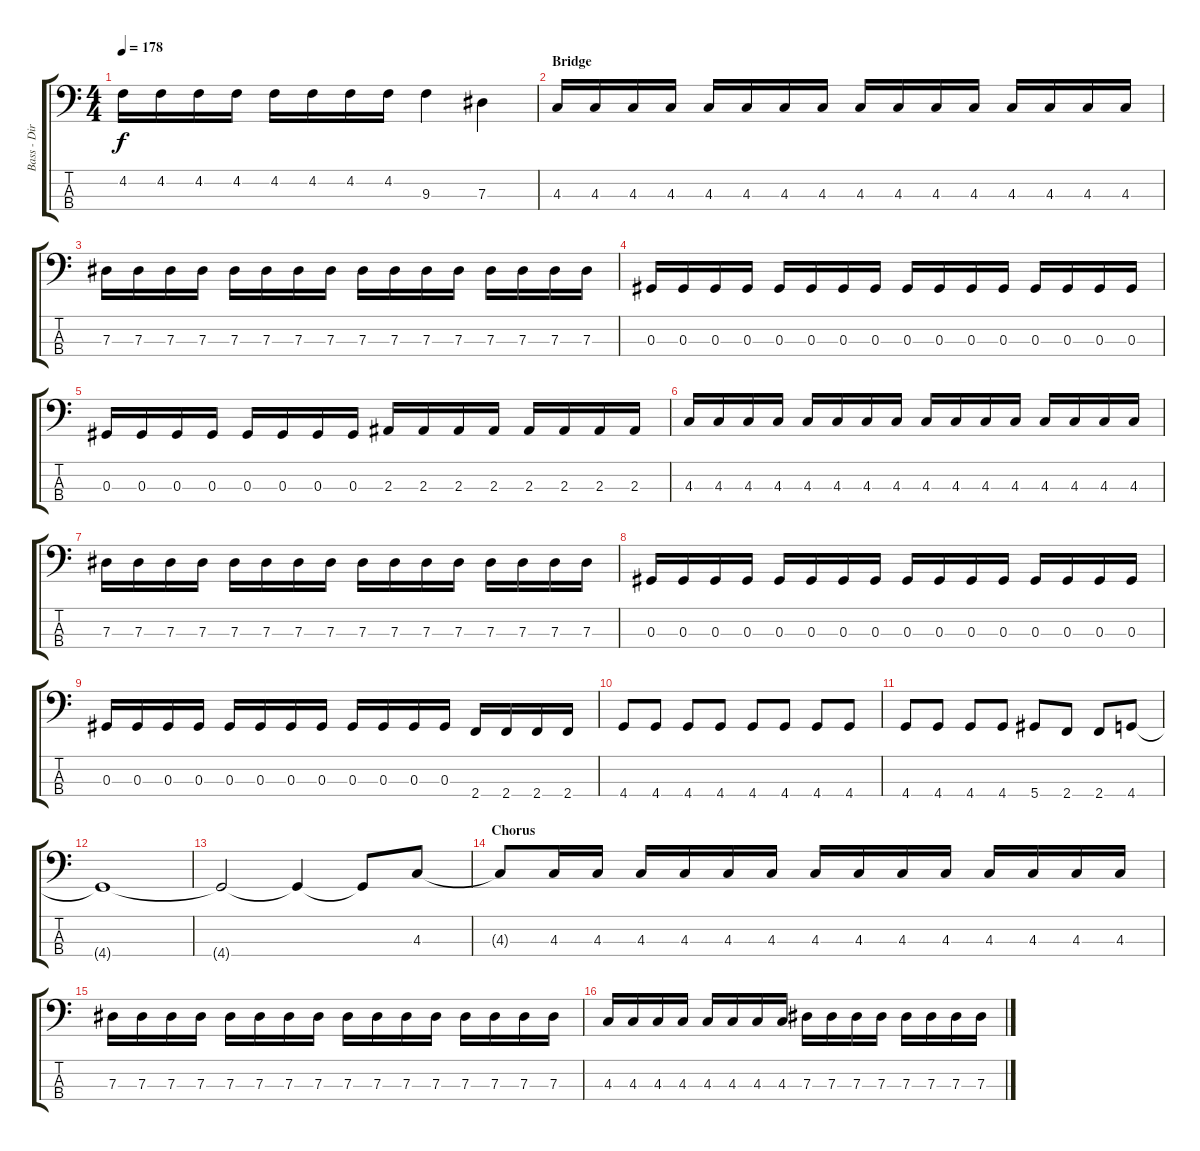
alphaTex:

\track ("Bass - Dirk Schlächter" "Bass - Dir") {instrument electricbassfinger}
\staff {score tabs}
\tuning (Gb2 Db2 Ab1 Eb1) {hide}
\ts (4 4)
\tempo 178
\clef f4
\ks c
4.2.16{dy f} 4.2.16 4.2.16 4.2.16 4.2.16 4.2.16 4.2.16 4.2.16 9.3.4 7.3.4 |
\section ("" "Bridge")
4.3.16 4.3.16 4.3.16 4.3.16 4.3.16 4.3.16 4.3.16 4.3.16 4.3.16 4.3.16 4.3.16 4.3.16 4.3.16 4.3.16 4.3.16 4.3.16 |
7.3.16 7.3.16 7.3.16 7.3.16 7.3.16 7.3.16 7.3.16 7.3.16 7.3.16 7.3.16 7.3.16 7.3.16 7.3.16 7.3.16 7.3.16 7.3.16 |
0.3.16 0.3.16 0.3.16 0.3.16 0.3.16 0.3.16 0.3.16 0.3.16 0.3.16 0.3.16 0.3.16 0.3.16 0.3.16 0.3.16 0.3.16 0.3.16 |
0.3.16 0.3.16 0.3.16 0.3.16 0.3.16 0.3.16 0.3.16 0.3.16 2.3.16 2.3.16 2.3.16 2.3.16 2.3.16 2.3.16 2.3.16 2.3.16 |
4.3.16 4.3.16 4.3.16 4.3.16 4.3.16 4.3.16 4.3.16 4.3.16 4.3.16 4.3.16 4.3.16 4.3.16 4.3.16 4.3.16 4.3.16 4.3.16 |
7.3.16 7.3.16 7.3.16 7.3.16 7.3.16 7.3.16 7.3.16 7.3.16 7.3.16 7.3.16 7.3.16 7.3.16 7.3.16 7.3.16 7.3.16 7.3.16 |
0.3.16 0.3.16 0.3.16 0.3.16 0.3.16 0.3.16 0.3.16 0.3.16 0.3.16 0.3.16 0.3.16 0.3.16 0.3.16 0.3.16 0.3.16 0.3.16 |
0.3.16 0.3.16 0.3.16 0.3.16 0.3.16 0.3.16 0.3.16 0.3.16 0.3.16 0.3.16 0.3.16 0.3.16 2.4.16 2.4.16 2.4.16 2.4.16 |
4.4.8 4.4.8 4.4.8 4.4.8 4.4.8 4.4.8 4.4.8 4.4.8 |
4.4.8 4.4.8 4.4.8 4.4.8 5.4.8 2.4.8 2.4.8 4.4.8 |
4.4{t}.1 |
4.4{t}.2 4.4{t}.4 4.4{t}.8 4.3.8 |
\section ("" "Chorus")
4.3{t}.8 4.3.16 4.3.16 4.3.16 4.3.16 4.3.16 4.3.16 4.3.16 4.3.16 4.3.16 4.3.16 4.3.16 4.3.16 4.3.16 4.3.16 |
7.3.16 7.3.16 7.3.16 7.3.16 7.3.16 7.3.16 7.3.16 7.3.16 7.3.16 7.3.16 7.3.16 7.3.16 7.3.16 7.3.16 7.3.16 7.3.16 |
4.3.16 4.3.16 4.3.16 4.3.16 4.3.16 4.3.16 4.3.16 4.3.16 7.3.16 7.3.16 7.3.16 7.3.16 7.3.16 7.3.16 7.3.16 7.3.16
